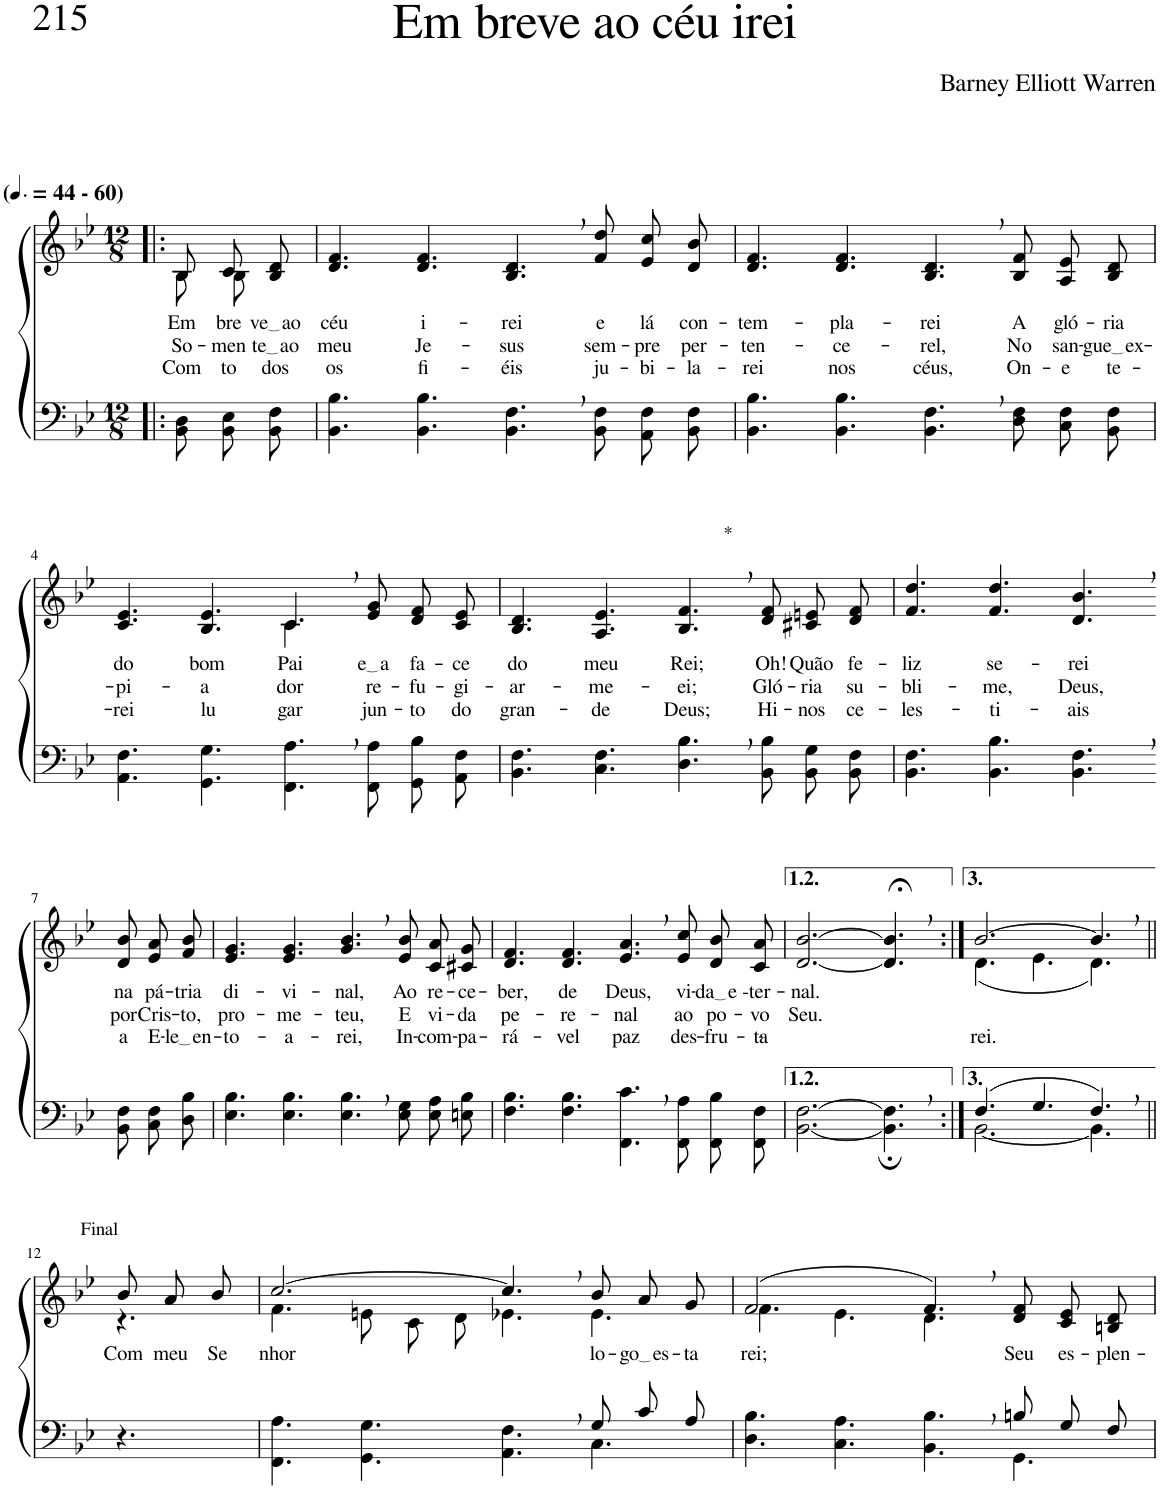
**kern	**kern	**text	**text	**text
*part2	*part1	*part1	*part1	*part1
*staff2	*staff1	*staff1	*staff1	*staff1
*I"Parte III e IV	*I"Parte I e II	*	*	*
*clefF4	*clefG2	*	*	*
*Trd-1c-2	*Trd-1c-2	*	*	*
*k[b-e-]	*k[b-e-]	*	*	*
*M12/8	*M12/8	*	*	*
*MM66	*MM66	*	*	*
=1!|:	=1!|:	=1!|:	=1!|:	=1!|:
*	*^	*	*	*
!	!LO:TX:a:B:t=(	!	!	!	!
!	!LO:TX:a:B:t=- 60)	!	!	!	!
!	!	!	!LO:LY:b	!LO:LY:b	!LO:LY:b
8BB-\ 8D\L	8B-/L	8B-\L	Em	So-	Com
!	!	!	!LO:LY:b	!LO:LY:b	!LO:LY:b
8BB-\ 8E-\	8c/	8B-\J	bre-	-men-	to-
!	!	!	!LO:LY:b	!LO:LY:b	!LO:LY:b
8BB-\ 8F\J	8B-/ 8d/J	8ryy	ve ao	te ao	-dos
=2	=2	=2	=2	=2	=2
!	!	!	!LO:LY:b	!LO:LY:b	!LO:LY:b
*	*v	*v	*	*	*
4.BB-\ 4.B-\	4.d/ 4.f/	céu	meu	os
!	!	!LO:LY:b	!LO:LY:b	!LO:LY:b
4.BB-\ 4.B-\	4.d/ 4.f/	i-	Je-	fi-
!	!	!LO:LY:b	!LO:LY:b	!LO:LY:b
4.BB-\, 4.F\,	4.B-/, 4.d/,	-rei	-sus	-éis
!	!	!LO:LY:b	!LO:LY:b	!LO:LY:b
8BB-\ 8F\L	8f/ 8dd/L	e	sem-	ju-
!	!	!LO:LY:b	!LO:LY:b	!LO:LY:b
8AA\ 8F\	8e-/ 8cc/	lá	-pre	-bi-
!	!	!LO:LY:b	!LO:LY:b	!LO:LY:b
8BB-\ 8F\J	8d/ 8b-/J	con-	per-	-la-
=3	=3	=3	=3	=3
!	!	!LO:LY:b	!LO:LY:b	!LO:LY:b
4.BB-\ 4.B-\	4.d/ 4.f/	-tem-	-ten-	-rei
!	!	!LO:LY:b	!LO:LY:b	!LO:LY:b
4.BB-\ 4.B-\	4.d/ 4.f/	-pla-	-ce-	nos
!	!	!LO:LY:b	!LO:LY:b	!LO:LY:b
4.BB-\, 4.F\,	4.B-/, 4.d/,	-rei	-rel,	céus,
!	!	!LO:LY:b	!LO:LY:b	!LO:LY:b
8D\ 8F\L	8B-/ 8f/L	A	No	On-
!	!	!LO:LY:b	!LO:LY:b	!LO:LY:b
8C\ 8F\	8A/ 8e-/	gló-	san-	-e
!	!	!LO:LY:b	!LO:LY:b	!LO:LY:b
8BB-\ 8F\J	8B-/ 8d/J	-ria	gue ex	te-
!!LO:LB:g=z
=4	=4	=4	=4	=4
!	!	!LO:LY:b	!LO:LY:b	!LO:LY:b
*	*^	*	*	*
4.AA\ 4.F\	4.c/ 4.e-/	2.ryy	do	-pi-	-rei
!	!	!	!LO:LY:b	!LO:LY:b	!LO:LY:b
4.GG\ 4.G\	4.B-/ 4.e-/	.	bom	-a-	lu-
!	!	!	!LO:LY:b	!LO:LY:b	!LO:LY:b
4.FF\, 4.A\,	4.c,/	4.c\	Pai	-dor	-gar
!	!	!	!LO:LY:b	!LO:LY:b	!LO:LY:b
8FF/ 8A/L	8e-/ 8g/L	4.ryy	e a	re-	jun-
!	!	!	!LO:LY:b	!LO:LY:b	!LO:LY:b
8GG/ 8B-/	8d/ 8f/	.	fa-	-fu-	-to
!	!	!	!LO:LY:b	!LO:LY:b	!LO:LY:b
8AA/ 8F/J	8c/ 8e-/J	.	-ce	-gi-	do
*	*v	*v	*	*	*
=5	=5	=5	=5	=5
!	!	!LO:LY:b	!LO:LY:b	!LO:LY:b
4.BB-\ 4.F\	4.B-/ 4.d/	do	-ar-	gran-
!	!	!LO:LY:b	!LO:LY:b	!LO:LY:b
4.C\ 4.F\	4.A/ 4.e-/	meu	-me-	-de
!	!LO:TX:a:t=*	!	!	!
!	!	!LO:LY:b	!LO:LY:b	!LO:LY:b
4.D\, 4.B-\,	4.B-/, 4.f/,	Rei;	-ei;	Deus;
!	!	!LO:LY:b	!LO:LY:b	!LO:LY:b
8BB-\ 8B-\L	8d/ 8f/L	Oh!	Gló-	Hi-
!	!	!LO:LY:b	!LO:LY:b	!LO:LY:b
8BB-\ 8G\	8c#X/ 8en/	Quão	-ria	-nos
!	!	!LO:LY:b	!LO:LY:b	!LO:LY:b
8BB-\ 8F\J	8d/ 8f/J	fe-	su-	ce-
=6	=6	=6	=6	=6
!	!	!LO:LY:b	!LO:LY:b	!LO:LY:b
4.BB-\ 4.F\	4.f/ 4.dd/	-liz	-bli-	-les-
!	!	!LO:LY:b	!LO:LY:b	!LO:LY:b
4.BB-\ 4.B-\	4.f/ 4.dd/	se-	-me,	-ti-
!	!	!LO:LY:b	!LO:LY:b	!LO:LY:b
4.BB-\, 4.F\,	4.d/, 4.b-/,	-rei	Deus,	-ais
!!LO:LB:g=z
=7-	=7-	=7-	=7-	=7-
!	!	!LO:LY:b	!LO:LY:b	!LO:LY:b
8BB-\ 8F\L	8d/ 8b-/L	na	por	a
!	!	!LO:LY:b	!LO:LY:b	!LO:LY:b
8C\ 8F\	8e-/ 8a/	pá-	Cris-	E-
!	!	!LO:LY:b	!LO:LY:b	!LO:LY:b
8D\ 8B-\J	8f/ 8b-/J	-tria	-to,	le en
=8	=8	=8	=8	=8
!	!	!LO:LY:b	!LO:LY:b	!LO:LY:b
4.E-\ 4.B-\	4.e-/ 4.g/	di-	pro-	-to-
!	!	!LO:LY:b	!LO:LY:b	!LO:LY:b
4.E-\ 4.B-\	4.e-/ 4.g/	-vi-	-me-	-a-
!	!	!LO:LY:b	!LO:LY:b	!LO:LY:b
4.E-\, 4.B-\,	4.g/, 4.b-/,	-nal,	-teu,	-rei,
!	!	!LO:LY:b	!LO:LY:b	!LO:LY:b
8E-\ 8G\L	8e-/ 8b-/L	Ao	E	In-
!	!	!LO:LY:b	!LO:LY:b	!LO:LY:b
8E-\ 8A\	8c/ 8a/	re-	vi-	-com-
!	!	!LO:LY:b	!LO:LY:b	!LO:LY:b
8En\ 8B-\J	8c#X/ 8g/J	-ce-	-da	-pa-
=9	=9	=9	=9	=9
!	!	!LO:LY:b	!LO:LY:b	!LO:LY:b
4.F\ 4.B-\	4.d/ 4.f/	-ber,	pe-	-rá-
!	!	!LO:LY:b	!LO:LY:b	!LO:LY:b
4.F\ 4.B-\	4.d/ 4.f/	de	-re-	-vel
!	!	!LO:LY:b	!LO:LY:b	!LO:LY:b
4.FF\, 4.c\,	4.e-/, 4.a/,	Deus,	-nal	paz
!	!	!LO:LY:b	!LO:LY:b	!LO:LY:b
8FF/ 8A/L	8e-/ 8cc/L	vi-	ao	des-
!	!	!LO:LY:b	!LO:LY:b	!LO:LY:b
8FF/ 8B-/	8d/ 8b-/	da e -	po-	-fru-
!	!	!LO:LY:b	!LO:LY:b	!LO:LY:b
8FF/ 8F/J	8c/ 8a/J	ter-	-vo	-ta-
=10	=10	=10	=10	=10
!	!	!LO:LY:b	!LO:LY:b	!
[2.BB-\ [2.F\	[2.d/ [2.b-/	-nal.	Seu.	.
4.BB-\];, 4.F\];,	4.d/];<, 4.b-/];<,	.	.	.
=11:|!	=11:|!	=11:|!	=11:|!	=11:|!
*^	*^	*	*	*
!	!	!	!	!	!	!LO:LY:b
(4.F/	[2.BB-\	[2.b-/	(4.d\	.	.	-rei.
4.G/	.	.	4.e-\	.	.	.
4.F,/)	4.BB-\]	4.b-,/]	4.d\)	.	.	.
!!LO:LB:g=z	!!
=12||	=12||	=12||	=12||	=12||	=12||	=12||
!	!	!LO:TX:a:t=Final	!	!	!	!
!	!	!	!	!LO:LY:b	!	!
*v	*v	*	*	*	*	*
4.r	8b-/L	4.r	Com	.	.
!	!	!	!LO:LY:b	!	!
.	8a/	.	meu	.	.
!	!	!	!LO:LY:b	!	!
.	8b-/J	.	Se-	.	.
=13	=13	=13	=13	=13	=13
*^	*	*	*	*	*
!	!	!	!	!LO:LY:b	!	!
2.ryy	4.FF\ 4.A\	[2.cc/	4.f\	-nhor	.	.
.	4.GG\ 4.G\	.	8en\L	.	.	.
.	.	.	8c\	.	.	.
.	.	.	8d\J	.	.	.
4.ryy	4.AA\ 4.F\	4.cc,/]	4.e-X\	.	.	.
!	!	!	!	!LO:LY:b	!	!
8G/L	4.C\	8b-/L	4.e-\	lo-	.	.
!	!	!	!	!LO:LY:b	!	!
8c/	.	8a/	.	go es	.	.
!	!	!	!	!LO:LY:b	!	!
8A/J	.	8g/J	.	-ta-	.	.
=14	=14	=14	=14	=14	=14	=14
!	!	!	!	!LO:LY:b	!	!
2.ryy	4.D\ 4.B-\	(2.f/	4.f\	-rei;	.	.
.	4.C\ 4.A\	.	4.e-\	.	.	.
4.ryy	4.BB-\ 4.B-\	4.f,/)	4.d\	.	.	.
!	!	!	!	!LO:LY:b	!	!
8Bn/L	4.GG\	4.ryy	8d/ 8f/L	Seu	.	.
!	!	!	!	!LO:LY:b	!	!
8G/	.	.	8c/ 8e-/	es-	.	.
!	!	!	!	!LO:LY:b	!	!
8F/J	.	.	8Bn/ 8d/J	-plen-	.	.
*v	*v	*	*	*	*	*
*	*v	*v	*	*	*
=	=	=	=	=
*-	*-	*-	*-	*-
